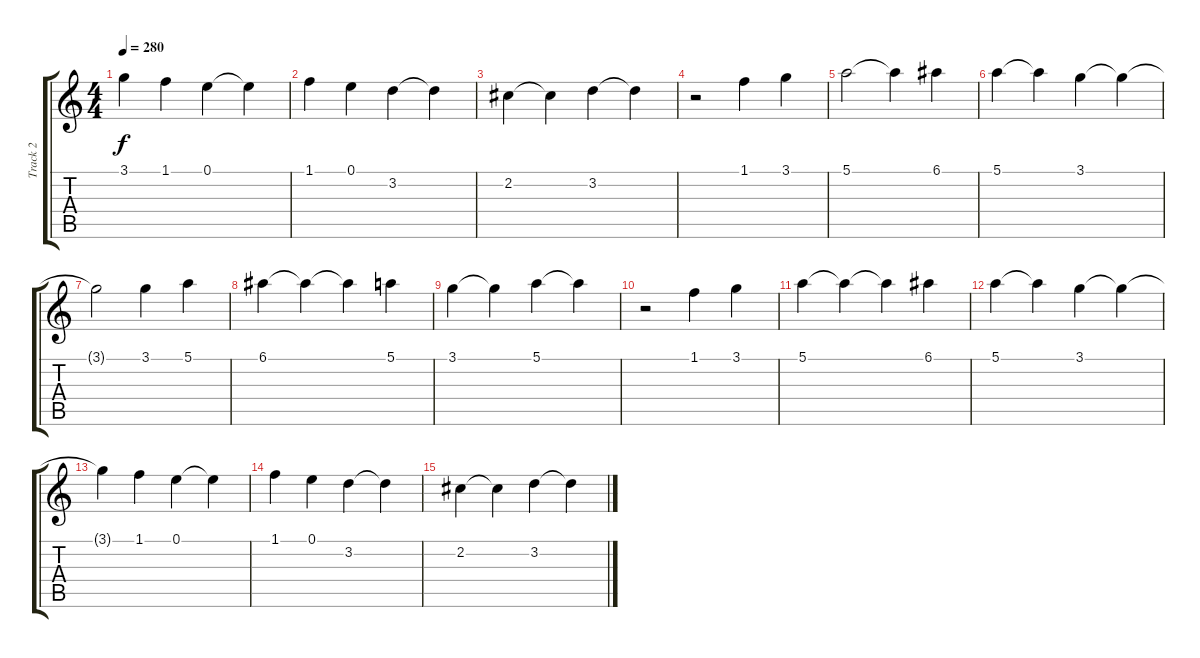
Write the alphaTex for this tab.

\track ("Track 2" "Track 2") {instrument acousticguitarsteel}
\staff {score tabs}
\tuning (E4 B3 G3 D3 A2 E2) {hide}
\ts (4 4)
\tempo 280
\clef g2
\ks c
3.1{t}.4{dy f} 1.1.4 0.1.4 0.1{t}.4 |
1.1.4 0.1.4 3.2.4 3.2{t}.4 |
2.2.4 2.2{t}.4 3.2.4 3.2{t}.4 |
r.2 1.1.4 3.1.4 |
5.1.2 5.1{t}.4 6.1.4 |
5.1.4 5.1{t}.4 3.1.4 3.1{t}.4 |
3.1{t}.2 3.1.4 5.1.4 |
6.1.4 6.1{t}.4 6.1{t}.4 5.1.4 |
3.1.4 3.1{t}.4 5.1.4 5.1{t}.4 |
r.2 1.1.4 3.1.4 |
5.1.4 5.1{t}.4 5.1{t}.4 6.1.4 |
5.1.4 5.1{t}.4 3.1.4 3.1{t}.4 |
3.1{t}.4 1.1.4 0.1.4 0.1{t}.4 |
1.1.4 0.1.4 3.2.4 3.2{t}.4 |
2.2.4 2.2{t}.4 3.2.4 3.2{t}.4
